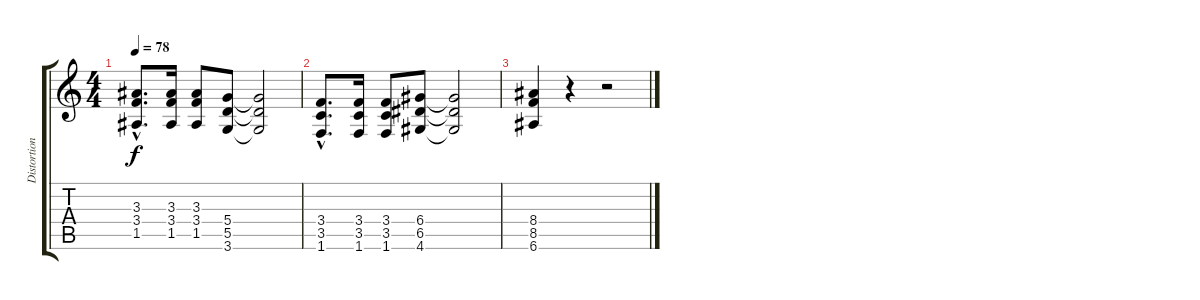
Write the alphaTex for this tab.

\track ("Distortion Guitar" "Distortion") {instrument distortionguitar}
\staff {score tabs}
\tuning (E4 B3 G3 D3 A2 E2) {hide}
\ts (4 4)
\tempo 78
\clef g2
\ks c
(3.3{hac} 3.4{hac} 1.5{hac}).8{d dy f} (3.3 3.4 1.5).16 (3.3 3.4 1.5).8 (5.4 5.5 3.6).8 (5.4{t} 5.5{t} 3.6{t}).2 |
(3.4{hac} 3.5{hac} 1.6{hac}).8{d} (3.4 3.5 1.6).16 (3.4 3.5 1.6).8 (6.4 6.5 4.6).8 (6.4{t} 6.5{t} 4.6{t}).2 |
(8.4 8.5 6.6).4 r.4 r.2
